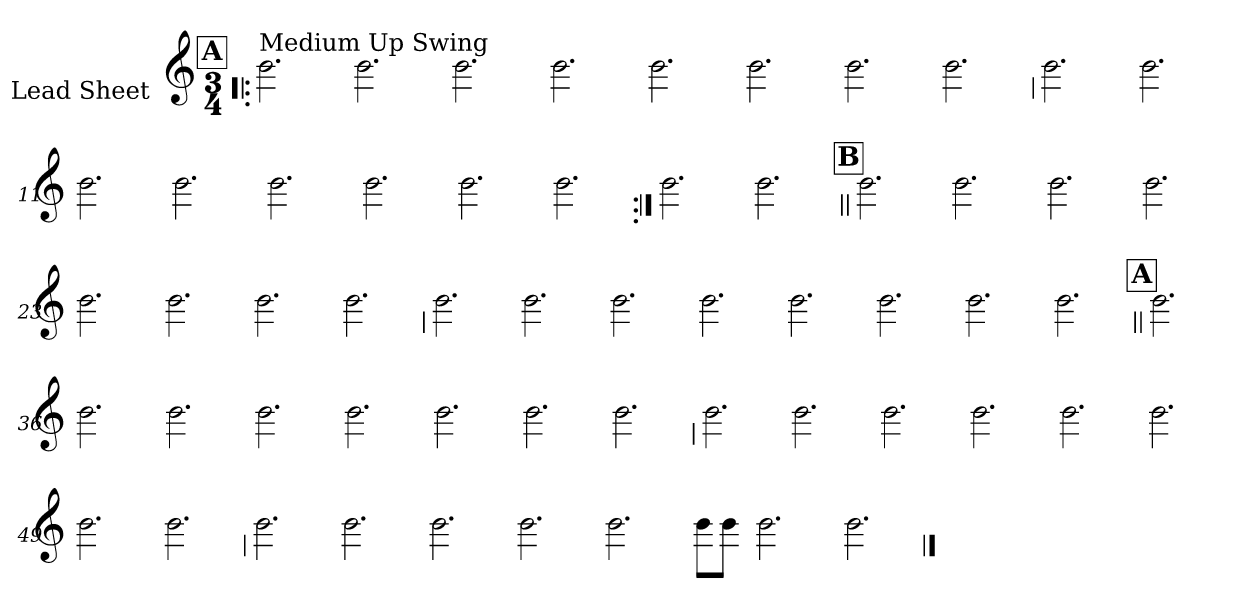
**kern
*part1
*staff1
*I"Lead Sheet
*stria0
*clefG2
*k[]
*C:
*M3/4
!!LO:REH:place=s1:a:t=A
=1!|:
!LO:TX:a:t=Medium Up Swing
2.b
=2-
2.b
=3-
2.b
=4-
2.b
=5-
2.b
=6-
2.b
=7-
2.b
=8-
2.b
!!LO:LB:g=z
=9
2.b
=10-
2.b
=11-
2.b
=12-
2.b
=13-
2.b
=14-
2.b
=15-
2.b
=16-
2.b
!!LO:LB:g=z
=17:|!
2.b
=18-
2.b
!!LO:LB:g=z
!!LO:REH:place=s1:a:t=B
=19||
2.b
=20-
2.b
=21-
2.b
=22-
2.b
=23-
2.b
=24-
2.b
=25-
2.b
=26-
2.b
!!LO:LB:g=z
=27
2.b
=28-
2.b
=29-
2.b
=30-
2.b
=31-
2.b
=32-
2.b
=33-
2.b
=34-
2.b
!!LO:LB:g=z
!!LO:REH:place=s1:a:t=A
=35||
2.b
=36-
2.b
=37-
2.b
=38-
2.b
=39-
2.b
=40-
2.b
=41-
2.b
=42-
2.b
!!LO:LB:g=z
=43
2.b
=44-
2.b
=45-
2.b
=46-
2.b
=47-
2.b
=48-
2.b
=49-
2.b
=50-
2.b
!!LO:LB:g=z
=51
2.b
=52-
2.b
=53-
2.b
=54-
2.b
=55-
2.b
=56-
8b\L
8b\J
=57-
2.b
=58-
2.b
==
*-
